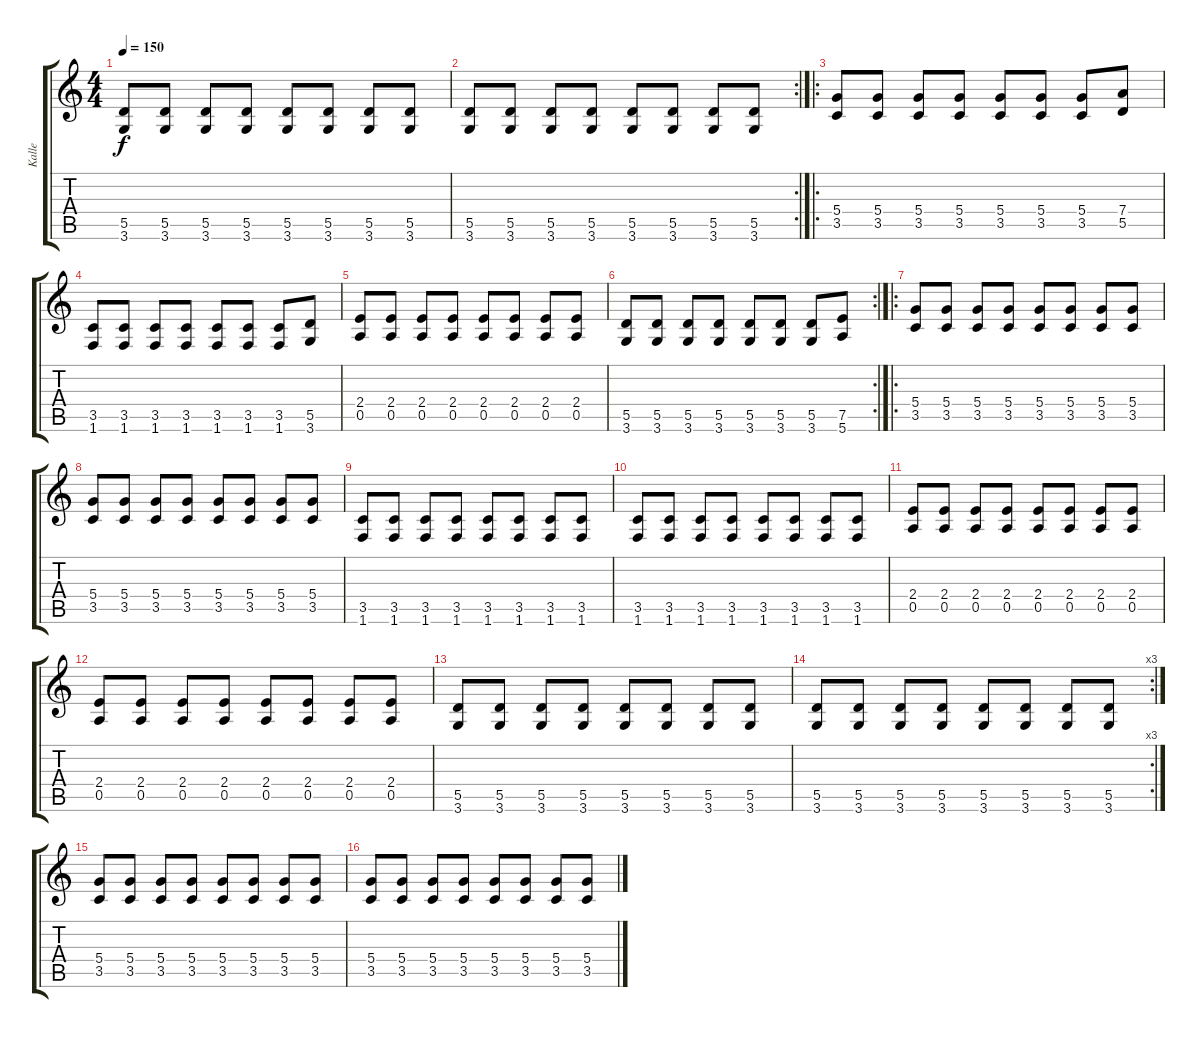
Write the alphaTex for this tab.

\track ("Kalle" "Kalle") {instrument electricguitarclean}
\staff {score tabs}
\tuning (E4 B3 G3 D3 A2 E2) {hide}
\ts (4 4)
\tempo 150
\clef g2
\ks c
(5.5 3.6).8{dy f} (5.5 3.6).8 (5.5 3.6).8 (5.5 3.6).8 (5.5 3.6).8 (5.5 3.6).8 (5.5 3.6).8 (5.5 3.6).8 |
\rc 2
(5.5 3.6).8 (5.5 3.6).8 (5.5 3.6).8 (5.5 3.6).8 (5.5 3.6).8 (5.5 3.6).8 (5.5 3.6).8 (5.5 3.6).8 |
\ro
(5.4 3.5).8{volume 15 instrument electricguitarmuted} (5.4 3.5).8 (5.4 3.5).8 (5.4 3.5).8 (5.4 3.5).8 (5.4 3.5).8 (5.4 3.5).8 (7.4 5.5).8 |
(3.5 1.6).8 (3.5 1.6).8 (3.5 1.6).8 (3.5 1.6).8 (3.5 1.6).8 (3.5 1.6).8 (3.5 1.6).8 (5.5 3.6).8 |
(2.4 0.5).8 (2.4 0.5).8 (2.4 0.5).8 (2.4 0.5).8 (2.4 0.5).8 (2.4 0.5).8 (2.4 0.5).8 (2.4 0.5).8 |
\rc 2
(5.5 3.6).8 (5.5 3.6).8 (5.5 3.6).8 (5.5 3.6).8 (5.5 3.6).8 (5.5 3.6).8 (5.5 3.6).8 (7.5 5.6).8 |
\ro
(5.4 3.5).8{volume 15 instrument distortionguitar} (5.4 3.5).8 (5.4 3.5).8 (5.4 3.5).8 (5.4 3.5).8 (5.4 3.5).8 (5.4 3.5).8 (5.4 3.5).8 |
(5.4 3.5).8 (5.4 3.5).8 (5.4 3.5).8 (5.4 3.5).8 (5.4 3.5).8 (5.4 3.5).8 (5.4 3.5).8 (5.4 3.5).8 |
(3.5 1.6).8 (3.5 1.6).8 (3.5 1.6).8 (3.5 1.6).8 (3.5 1.6).8 (3.5 1.6).8 (3.5 1.6).8 (3.5 1.6).8 |
(3.5 1.6).8 (3.5 1.6).8 (3.5 1.6).8 (3.5 1.6).8 (3.5 1.6).8 (3.5 1.6).8 (3.5 1.6).8 (3.5 1.6).8 |
(2.4 0.5).8 (2.4 0.5).8 (2.4 0.5).8 (2.4 0.5).8 (2.4 0.5).8 (2.4 0.5).8 (2.4 0.5).8 (2.4 0.5).8 |
(2.4 0.5).8 (2.4 0.5).8 (2.4 0.5).8 (2.4 0.5).8 (2.4 0.5).8 (2.4 0.5).8 (2.4 0.5).8 (2.4 0.5).8 |
(5.5 3.6).8 (5.5 3.6).8 (5.5 3.6).8 (5.5 3.6).8 (5.5 3.6).8 (5.5 3.6).8 (5.5 3.6).8 (5.5 3.6).8 |
\rc 3
(5.5 3.6).8 (5.5 3.6).8 (5.5 3.6).8 (5.5 3.6).8 (5.5 3.6).8 (5.5 3.6).8 (5.5 3.6).8 (5.5 3.6).8 |
(5.4 3.5).8{volume 15 instrument distortionguitar} (5.4 3.5).8 (5.4 3.5).8 (5.4 3.5).8 (5.4 3.5).8 (5.4 3.5).8 (5.4 3.5).8 (5.4 3.5).8 |
(5.4 3.5).8 (5.4 3.5).8 (5.4 3.5).8 (5.4 3.5).8 (5.4 3.5).8 (5.4 3.5).8 (5.4 3.5).8 (5.4 3.5).8
